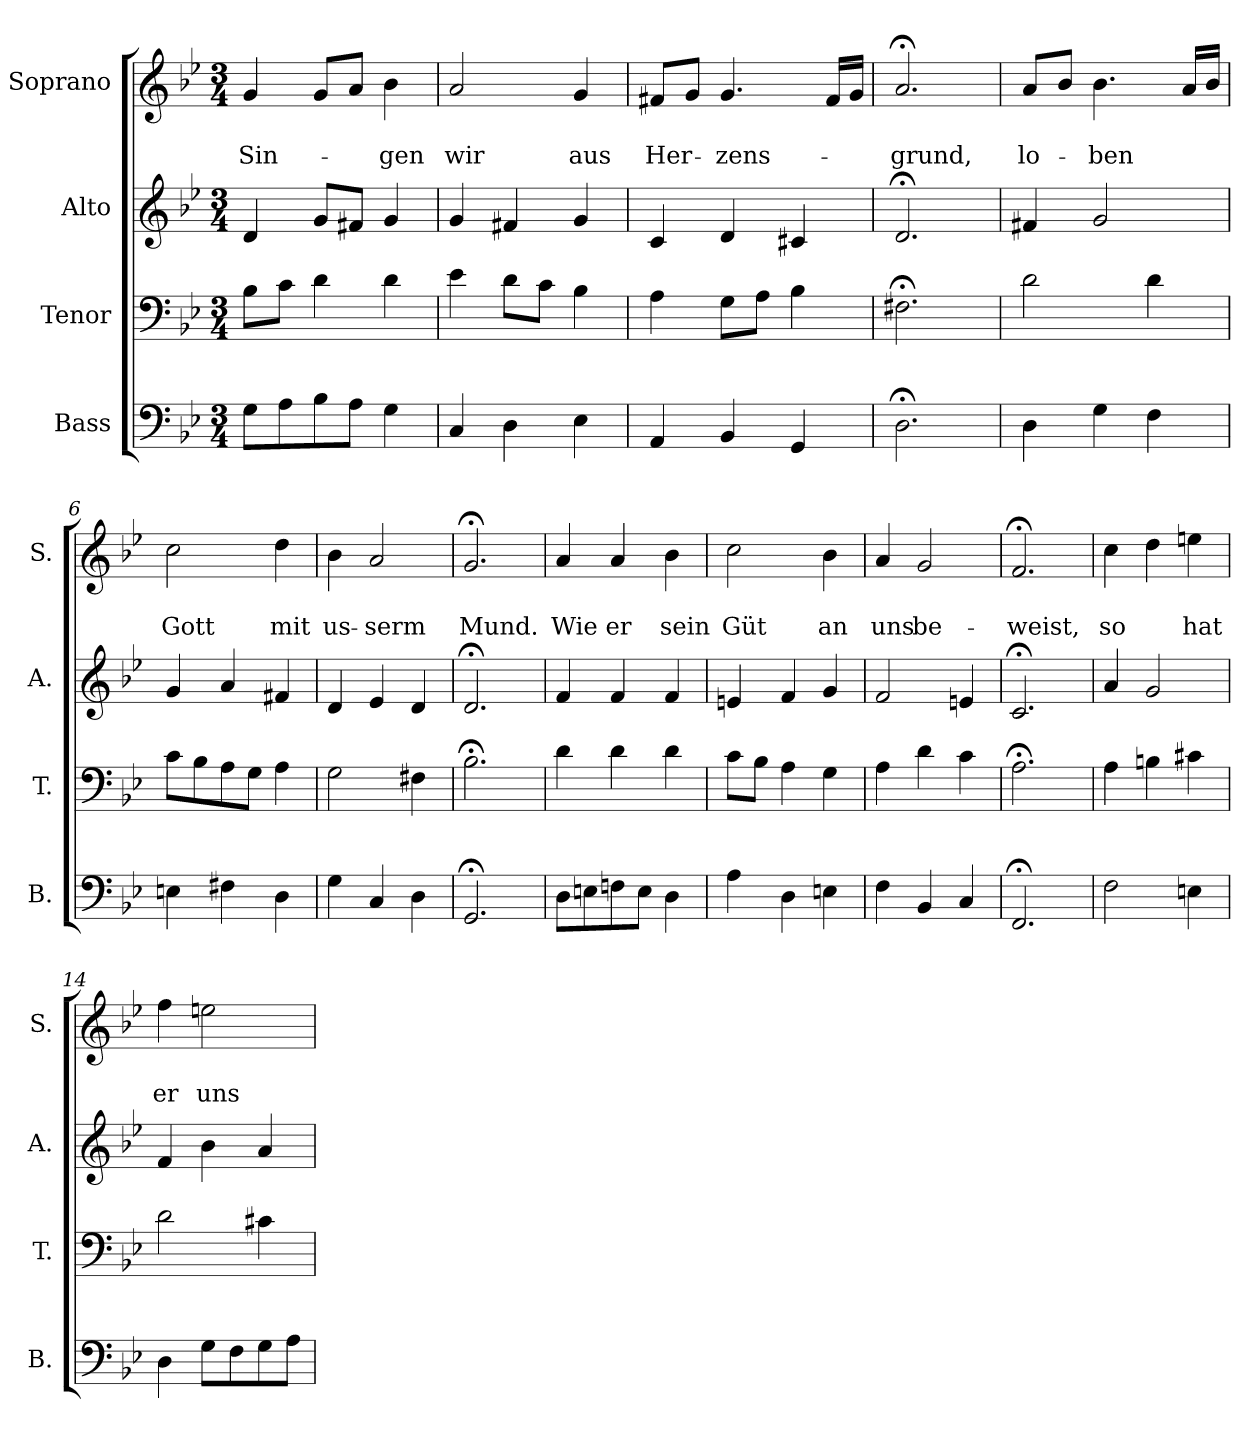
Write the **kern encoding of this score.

**kern	**kern	**kern	**kern	**text	**text
*part4	*part3	*part2	*part1	*part1	*part1
*staff4	*staff3	*staff2	*staff1	*staff1	*staff1
*I"Bass	*I"Tenor	*I"Alto	*I"Soprano	*	*
*I'B.	*I'T.	*I'A.	*I'S.	*	*
*clefF4	*clefF4	*clefG2	*clefG2	*	*
*k[b-e-]	*k[b-e-]	*k[b-e-]	*k[b-e-]	*	*
*g:	*g:	*g:	*g:	*	*
*M3/4	*M3/4	*M3/4	*M3/4	*	*
=1	=1	=1	=1	=1	=1
8G\L	8B-\L	4d/	4g/	.	Sin-
8A\	8c\J	.	.	.	.
8B-\	4d\	8g/L	8g/L	.	.
8A\J	.	8f#X/J	8a/J	.	.
4G\	4d\	4g/	4b-\	.	-gen
=2	=2	=2	=2	=2	=2
4C/	4e-\	4g/	2a/	.	wir
4D\	8d\L	4f#X/	.	.	.
.	8c\J	.	.	.	.
4E-\	4B-\	4g/	4g/	.	aus
=3	=3	=3	=3	=3	=3
4AA/	4A\	4c/	8f#X/L	.	Her-
.	.	.	8g/J	.	.
4BB-/	8G\L	4d/	4.g/	.	-zens-
.	8A\J	.	.	.	.
4GG/	4B-\	4c#X/	.	.	.
.	.	.	16f#/LL	.	.
.	.	.	16g/JJ	.	.
=4	=4	=4	=4	=4	=4
2.D;<\	2.F#X;<\	2.d;</	2.a;</	.	-grund,
=5	=5	=5	=5	=5	=5
4D\	2d\	4f#X/	8a/L	.	lo-
.	.	.	8b-/J	.	.
4G\	.	2g/	4.b-\	.	ben
4F\	4d\	.	.	.	.
.	.	.	16a/LL	.	.
.	.	.	16b-/JJ	.	.
=6	=6	=6	=6	=6	=6
4En\	8c\L	4g/	2cc\	.	Gott
.	8B-\	.	.	.	.
4F#X\	8A\	4a/	.	.	.
.	8G\J	.	.	.	.
4D\	4A\	4f#X/	4dd\	.	mit
!!LO:LB:g=z
=7	=7	=7	=7	=7	=7
4G\	2G\	4d/	4b-\	.	us-
4C/	.	4e-/	2a/	.	-serm
4D\	4F#X\	4d/	.	.	.
=8	=8	=8	=8	=8	=8
2.GG;</	2.B-;<\	2.d;</	2.g;</	.	Mund.
=9	=9	=9	=9	=9	=9
8D\L	4d\	4f/	4a/	.	Wie
8En\	.	.	.	.	.
8Fn\	4d\	4f/	4a/	.	er
8E\J	.	.	.	.	.
4D\	4d\	4f/	4b-\	.	sein
=10	=10	=10	=10	=10	=10
4A\	8c\L	4en/	2cc\	.	Güt
.	8B-\J	.	.	.	.
4D\	4A\	4f/	.	.	.
4En\	4G\	4g/	4b-\	.	an
=11	=11	=11	=11	=11	=11
4F\	4A\	2f/	4a/	.	uns
4BB-/	4d\	.	2g/	.	be-
4C/	4c\	4en/	.	.	.
=12	=12	=12	=12	=12	=12
2.FF;</	2.A;<\	2.c;</	2.f;</	.	-weist,
=13	=13	=13	=13	=13	=13
2F\	4A\	4a/	4cc\	.	so
.	4Bn\	2g/	4dd\	.	.
4En\	4c#X\	.	4een\	.	hat
!!LO:PB:g=z
=14	=14	=14	=14	=14	=14
4D\	2d\	4f/	4ff\	.	er
8G\L	.	4b-\	2een\	.	uns
8F\	.	.	.	.	.
8G\	4c#X\	4a/	.	.	.
8A\J	.	.	.	.	.
=	=	=	=	=	=
*-	*-	*-	*-	*-	*-
